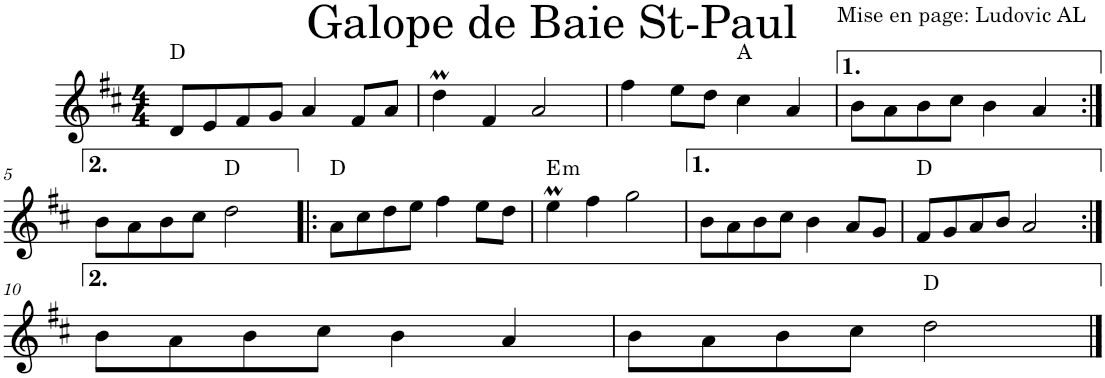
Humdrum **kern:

**kern	**harte
*part1	*part1
*staff1	*
*I"Violon	*
*I'Vln.	*
*clefG2	*
*k[f#c#]	*
*M4/4	*
=1	=1
8d/L	D:maj
8e/	.
8f#/	.
8g/J	.
4a/	.
8f#/L	.
8a/J	.
=2	=2
4ddM\	.
4f#/	.
2a/	.
=3	=3
4ff#\	.
8ee\L	.
8dd\J	.
4cc#\	A:maj
4a/	.
=4	=4
8b\L	.
8a\	.
8b\	.
8cc#\J	.
4b\	.
4a/	.
!!LO:LB:g=z
=5:|!	=5:|!
8b\L	.
8a\	.
8b\	.
8cc#\J	.
2dd\	D:maj
=6!|:	=6!|:
8a\L	D:maj
8cc#\	.
8dd\	.
8ee\J	.
4ff#\	.
8ee\L	.
8dd\J	.
=7	=7
!	!LO:H:kt=m
4eeM\	E:min
4ff#\	.
2gg\	.
=8	=8
8b\L	.
8a\	.
8b\	.
8cc#\J	.
4b\	.
8a/L	.
8g/J	.
=9	=9
8f#/L	D:maj
8g/	.
8a/	.
8b/J	.
2a/	.
!!LO:LB:g=z
=10:|!	=10:|!
8b\L	.
8a\	.
8b\	.
8cc#\J	.
4b\	.
4a/	.
=11	=11
8b\L	.
8a\	.
8b\	.
8cc#\J	.
2dd\	D:maj
==	==
*-	*-
